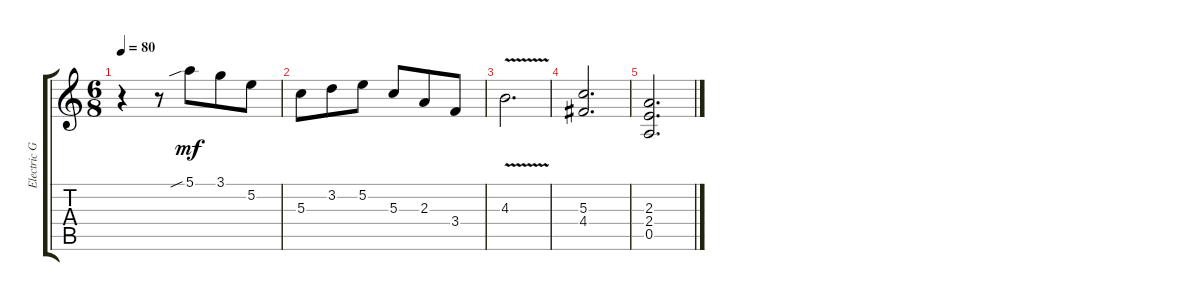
\track ("Electric Guitar" "Electric G") {instrument electricguitarclean}
\staff {score tabs}
\tuning (E4 B3 G3 D3 A2 E2) {hide}
\ts (6 8)
\tempo 80
\clef g2
\ks c
r.4{dy mf instrument electricguitarclean} r.8 5.1{sib}.8 3.1.8 5.2.8 |
5.3.8 3.2.8 5.2.8 5.3.8 2.3.8 3.4.8 |
4.3{v}.2{d} |
(5.3 4.4).2{d} |
(2.3 2.4 0.5).2{d}
